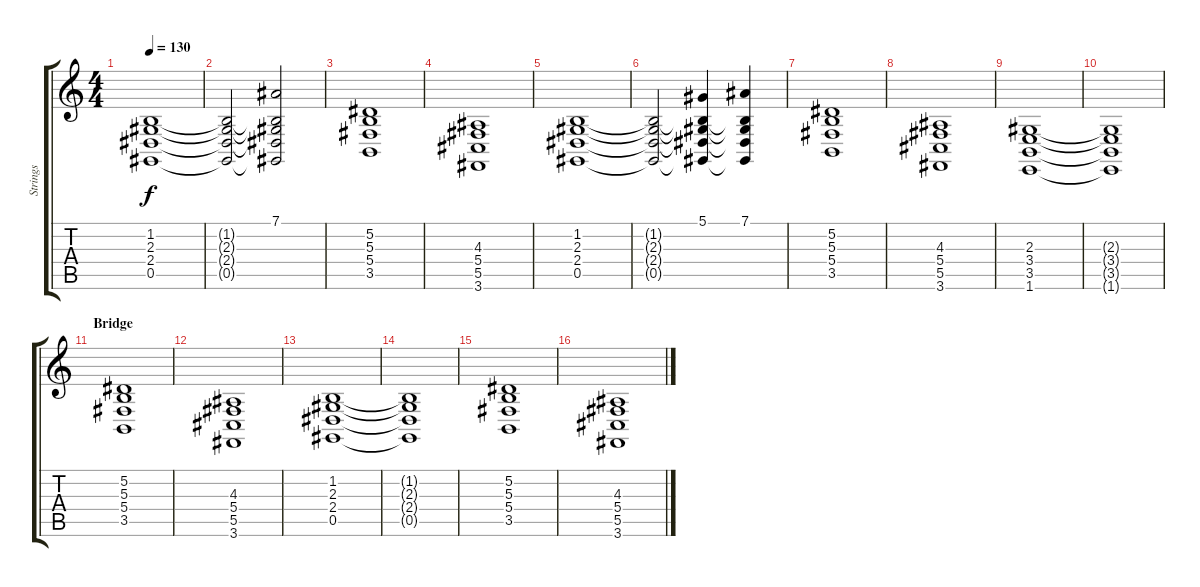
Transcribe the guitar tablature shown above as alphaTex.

\track ("Strings" "Strings") {instrument synthstrings1}
\staff {score tabs}
\tuning (Eb4 Bb3 Gb3 Db3 Ab2 Eb2) {hide}
\ts (4 4)
\tempo 130
\clef g2
\ks c
(1.2 2.3 2.4 0.5).1{dy f} |
(1.2{t} 2.3{t} 2.4{t} 0.5{t}).2 (7.1 1.2{t} 2.3{t} 2.4{t} 0.5{t}).2 |
(5.2 5.3 5.4 3.5).1 |
(4.3 5.4 5.5 3.6).1 |
(1.2 2.3 2.4 0.5).1 |
(1.2{t} 2.3{t} 2.4{t} 0.5{t}).2 (5.1 1.2{t} 2.3{t} 2.4{t} 0.5{t}).4 (7.1 1.2{t} 2.3{t} 2.4{t} 0.5{t}).4 |
(5.2 5.3 5.4 3.5).1 |
(4.3 5.4 5.5 3.6).1 |
(2.3 3.4 3.5 1.6).1 |
(2.3{t} 3.4{t} 3.5{t} 1.6{t}).1 |
\section ("" "Bridge")
(5.2 5.3 5.4 3.5).1 |
(4.3 5.4 5.5 3.6).1 |
(1.2 2.3 2.4 0.5).1 |
(1.2{t} 2.3{t} 2.4{t} 0.5{t}).1 |
(5.2 5.3 5.4 3.5).1 |
(4.3 5.4 5.5 3.6).1
